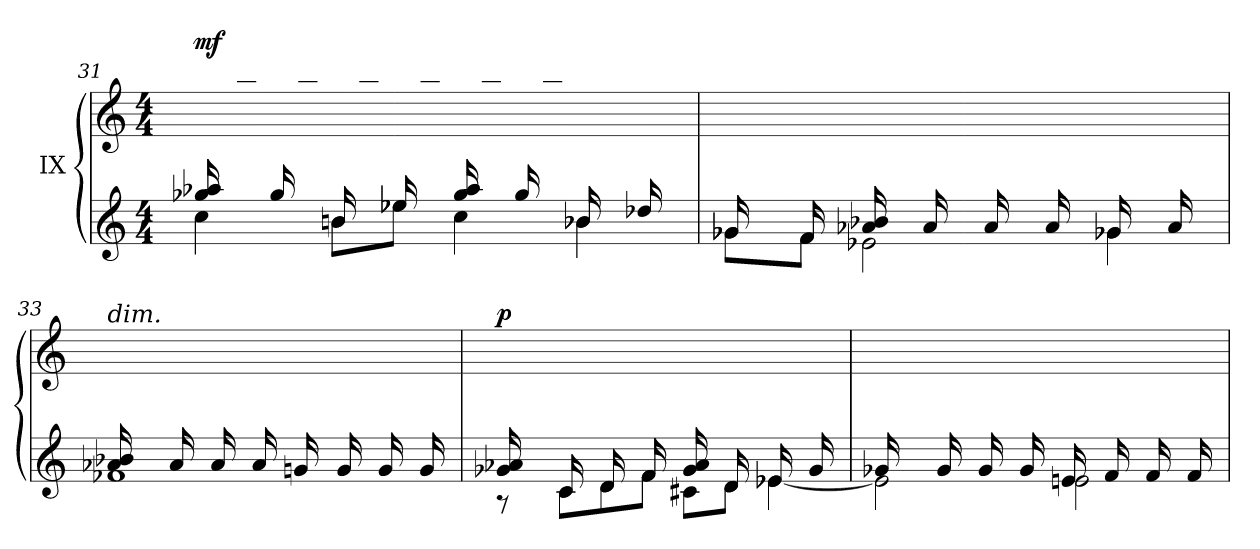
**kern	**kern	**dynam
*part1	*part1	*part1
*staff2	*staff1	*staff1/2
*I"IX	*	*
*clefG2	*clefG2	*
*k[]	*k[]	*
*M4/4	*M4/4	*
=31	=31	=31
*^	*^	*
!	!	!	!	!LO:DY:a
16gg-X/ 16aa-X/LL	4cc<<<\	1ryy	16ryy	mf
16ryy	.	.	16gg-X\ 16aa-X\	.
16gg-</	.	.	16ryy	.
16ryy	.	.	16gg-\>> 16aa-\>>JJ	.
16b/LL	8bni\L	.	16ryy	.
16ryy	.	.	16gg-\ 16aa-\	.
16ee-X/	8ee-\J	.	16ryy	.
16ryy	.	.	16gg-\ 16aa-\JJ	.
16gg-/ 16aa-/LL	4cc\	.	16ryy	.
16ryy	.	.	16gg-\ 16aa-\	.
16gg-/	.	.	16ryy	.
16ryy	.	.	16gg-\ 16aa-\JJ	.
16b-X</LL	4b-\	.	16ryy	.
16ryy	.	.	16dd-X\ 16ee-X\	.
16dd-X</	.	.	16ryy	.
16ryy	.	.	16dd-\ 16ee-\JJ	.
!!LO:LB:g=z	!!
=32	=32	=32	=32	=32
16g-X/LL	8g-\L	1ryy	16ryy	.
16ryy	.	.	16a-X\ 16b-X\	.
16f/	8f\J	.	16ryy	.
16ryy	.	.	16a-\ 16b-\JJ	.
16a-X/ 16b-X/LL	2e-X<<<\	.	16ryy	.
16ryy	.	.	16a-\ 16b-\	.
16a-/	.	.	16ryy	.
16ryy	.	.	16a-\ 16b-\JJ	.
16a-/LL	.	.	16ryy	.
16ryy	.	.	16a-\ 16b-\	.
16a-/	.	.	16ryy	.
16ryy	.	.	16a-\ 16b-\JJ	.
16g-X/LL	4g-X\	.	16ryy	.
16ryy	.	.	16a-\ 16b-\	.
16a-/	.	.	16ryy	.
16ryy	.	.	16a-\ 16b-\JJ	.
=33	=33	=33	=33	=33
!	!	!LO:TX:a:i:t=dim.	!	!
16a-X/ 16b-X/LL	1f-X<	1ryy	16ryy	.
16ryy	.	.	16a-X\ 16b-X\	.
16a-/	.	.	16ryy	.
16ryy	.	.	16a-\ 16b-\JJ	.
16a-/LL	.	.	16ryy	.
16ryy	.	.	16a-\ 16b-\	.
16a-/	.	.	16ryy	.
16ryy	.	.	16a-\ 16b-\JJ	.
16gn/LL	.	.	16ryy	.
16ryy	.	.	16g\ 16an\	.
16g/	.	.	16ryy	.
16ryy	.	.	16g\ 16a\JJ	.
16g/LL	.	.	16ryy	.
16ryy	.	.	16g\ 16a\	.
16g/	.	.	16ryy	.
16ryy	.	.	16g\ 16a\JJ	.
!!LO:LB:g=z	!!
=34	=34	=34	=34	=34
!	!	!	!	!LO:DY:a
16g-X/<< 16a-X/<<LL	8r	1ryy	16ryy	p
16ryy	.	.	16g-X\ 16a-X\	.
16c/	8c\L	.	16ryy	.
16ryy	.	.	16g-\ 16a-\JJ	.
16d/LL	8d\	.	16ryy	.
16ryy	.	.	16g-\ 16a-\	.
16f/	8f\J	.	16ryy	.
16ryy	.	.	16g-\ 16a-\JJ	.
16g-/ 16a-/LL	8c#X\L	.	16ryy	.
16ryy	.	.	16g-\ 16a-\	.
16d/	8d\J	.	16ryy	.
16ryy	.	.	16g-\ 16a-\JJ	.
16e-X/LL	[4e-X\	.	16ryy	.
16ryy	.	.	16g-\ 16a-\	.
16g-/	.	.	16ryy	.
16ryy	.	.	16g-\ 16a-\JJ	.
=35	=35	=35	=35	=35
16g-X/LL	2e-\]	1ryy	16ryy	.
16ryy	.	.	16g-X\ 16a-X\	.
16g-/	.	.	16ryy	.
16ryy	.	.	16g-\ 16a-\JJ	.
16g-/LL	.	.	16ryy	.
16ryy	.	.	16g-\ 16a-\	.
16g-/	.	.	16ryy	.
16ryy	.	.	16g-\ 16a-\JJ	.
16en/LL	2e\	.	16ryy	.
16ryy	.	.	16f\ 16gn\	.
16f/	.	.	16ryy	.
16ryy	.	.	16f\ 16g\JJ	.
16f/LL	.	.	16ryy	.
16ryy	.	.	16f\ 16g\	.
16f/	.	.	16ryy	.
16ryy	.	.	16f\ 16g\JJ	.
*v	*v	*	*	*
*	*v	*v	*
=	=	=
*-	*-	*-
